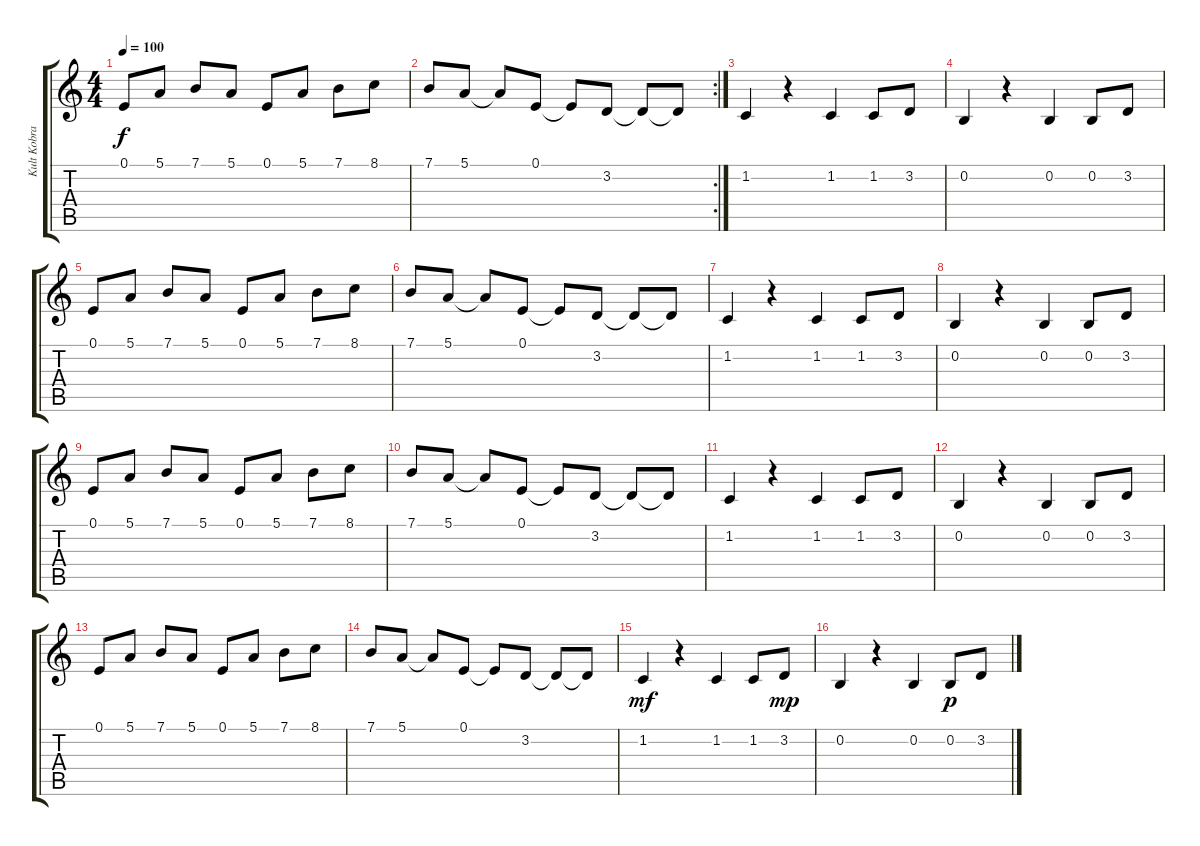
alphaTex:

\track ("Kult Kobrain" "Kult Kobra") {instrument lead2sawtooth}
\staff {score tabs}
\tuning (E4 B3 G3 D3 A2 E2) {hide}
\ts (4 4)
\tempo 100
\clef g2
\ks c
0.1.8{dy f} 5.1.8 7.1.8 5.1.8 0.1.8 5.1.8 7.1.8 8.1.8 |
\rc 2
7.1.8 5.1.8 5.1{t}.8 0.1.8 0.1{t}.8 3.2.8 3.2{t}.8 3.2{t}.8 |
1.2.4 r.4 1.2.4 1.2.8 3.2.8 |
0.2.4 r.4 0.2.4 0.2.8 3.2.8 |
0.1.8 5.1.8 7.1.8 5.1.8 0.1.8 5.1.8 7.1.8 8.1.8 |
7.1.8 5.1.8 5.1{t}.8 0.1.8 0.1{t}.8 3.2.8 3.2{t}.8 3.2{t}.8 |
1.2.4 r.4 1.2.4 1.2.8 3.2.8 |
0.2.4 r.4 0.2.4 0.2.8 3.2.8 |
0.1.8 5.1.8 7.1.8 5.1.8 0.1.8 5.1.8 7.1.8 8.1.8 |
7.1.8 5.1.8 5.1{t}.8 0.1.8 0.1{t}.8 3.2.8 3.2{t}.8 3.2{t}.8 |
1.2.4 r.4 1.2.4 1.2.8 3.2.8 |
0.2.4 r.4 0.2.4 0.2.8 3.2.8 |
0.1.8 5.1.8 7.1.8 5.1.8 0.1.8 5.1.8 7.1.8 8.1.8 |
7.1.8 5.1.8 5.1{t}.8 0.1.8 0.1{t}.8 3.2.8 3.2{t}.8 3.2{t}.8 |
1.2.4{dy mf} r.4 1.2.4 1.2.8 3.2.8{dy mp} |
0.2.4 r.4 0.2.4 0.2.8{dy p} 3.2.8
